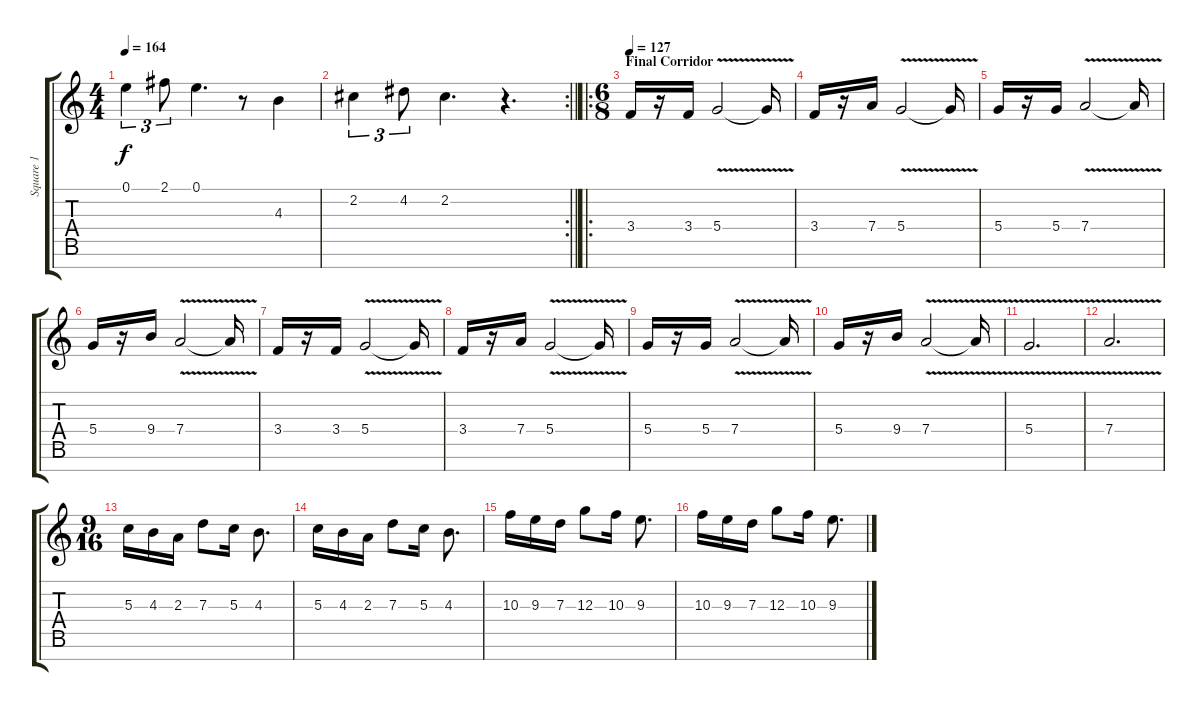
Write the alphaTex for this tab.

\track ("Square 1" "Square 1") {instrument overdrivenguitar}
\staff {score tabs}
\tuning (E4 B3 G3 D3 A2 E2 B1) {hide}
\ts (4 4)
\tempo 164
\clef g2
\ks c
0.1.4{tu (3 2) dy f} 2.1.8{tu (3 2)} 0.1.4{d} r.8 4.3.4 |
\rc 2
\barLineRight lightlight
2.2.4{tu (3 2)} 4.2.8{tu (3 2)} 2.2.4{d} r.4{d} |
\ro
\ts (6 8)
\section ("" "Final Corridor")
\tempo 127
3.4.16{volume 13 instrument overdrivenguitar} r.16 3.4.16 5.4{v}.2 5.4{t}.16 |
3.4.16 r.16 7.4.16 5.4{v}.2 5.4{t}.16 |
5.4.16 r.16 5.4.16 7.4{v}.2 7.4{t}.16 |
5.4.16 r.16 9.4.16 7.4{v}.2 7.4{t}.16 |
3.4.16 r.16 3.4.16 5.4{v}.2 5.4{t}.16 |
3.4.16 r.16 7.4.16 5.4{v}.2 5.4{t}.16 |
5.4.16 r.16 5.4.16 7.4{v}.2 7.4{t}.16 |
5.4.16 r.16 9.4.16 7.4{v}.2 7.4{t}.16 |
5.4{v}.2{d} |
7.4{v}.2{d} |
\ts (9 16)
5.3.16 4.3.16 2.3.16 7.3.8 5.3.16 4.3.8{d} |
5.3.16 4.3.16 2.3.16 7.3.8 5.3.16 4.3.8{d} |
10.3.16 9.3.16 7.3.16 12.3.8 10.3.16 9.3.8{d} |
10.3.16 9.3.16 7.3.16 12.3.8 10.3.16 9.3.8{d}
